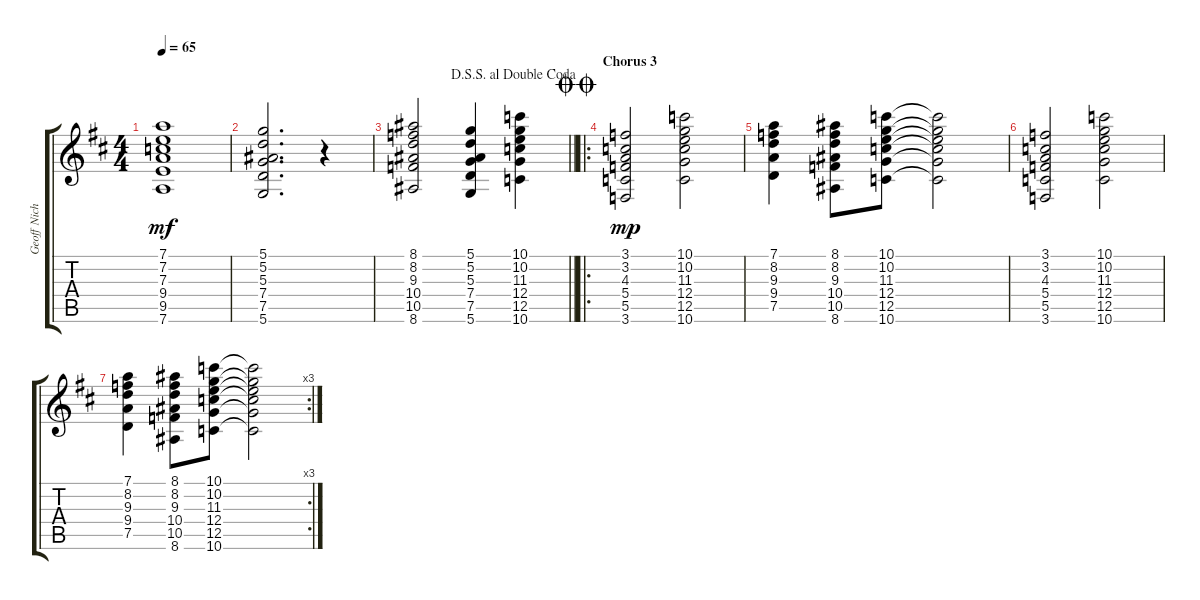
\track ("Geoff Nicholls (Keyboard Right)" "Geoff Nich") {instrument synthstrings1}
\staff {score tabs}
\tuning (D5 A4 F4 C4 G3 D3) {hide}
\ts (4 4)
\tempo 65
\clef g2
\ks d
(7.1 7.2 7.3 9.4 9.5 7.6).1{dy mf} |
(5.1 5.2 5.3 7.4 7.5 5.6).2{d} r.4 |
\jump dalsegnosegnoaldoublecoda
\barLineRight lightlight
(8.1 8.2 9.3 10.4 10.5 8.6).2 (5.1 5.2 5.3 7.4 7.5 5.6).4 (10.1 10.2 11.3 12.4 12.5 10.6).4 |
\ro
\section ("" "Chorus 3")
\jump doublecoda
(3.1 3.2 4.3 5.4 5.5 3.6).2{dy mp} (10.1 10.2 11.3 12.4 12.5 10.6).2 |
(7.1 8.2 9.3 9.4 7.5).4 (8.1 8.2 9.3 10.4 10.5 8.6).8 (10.1 10.2 11.3 12.4 12.5 10.6).8 (10.1{t} 10.2{t} 11.3{t} 12.4{t} 12.5{t} 10.6{t}).2 |
(3.1 3.2 4.3 5.4 5.5 3.6).2 (10.1 10.2 11.3 12.4 12.5 10.6).2 |
\rc 3
(7.1 8.2 9.3 9.4 7.5).4 (8.1 8.2 9.3 10.4 10.5 8.6).8 (10.1 10.2 11.3 12.4 12.5 10.6).8 (10.1{t} 10.2{t} 11.3{t} 12.4{t} 12.5{t} 10.6{t}).2
